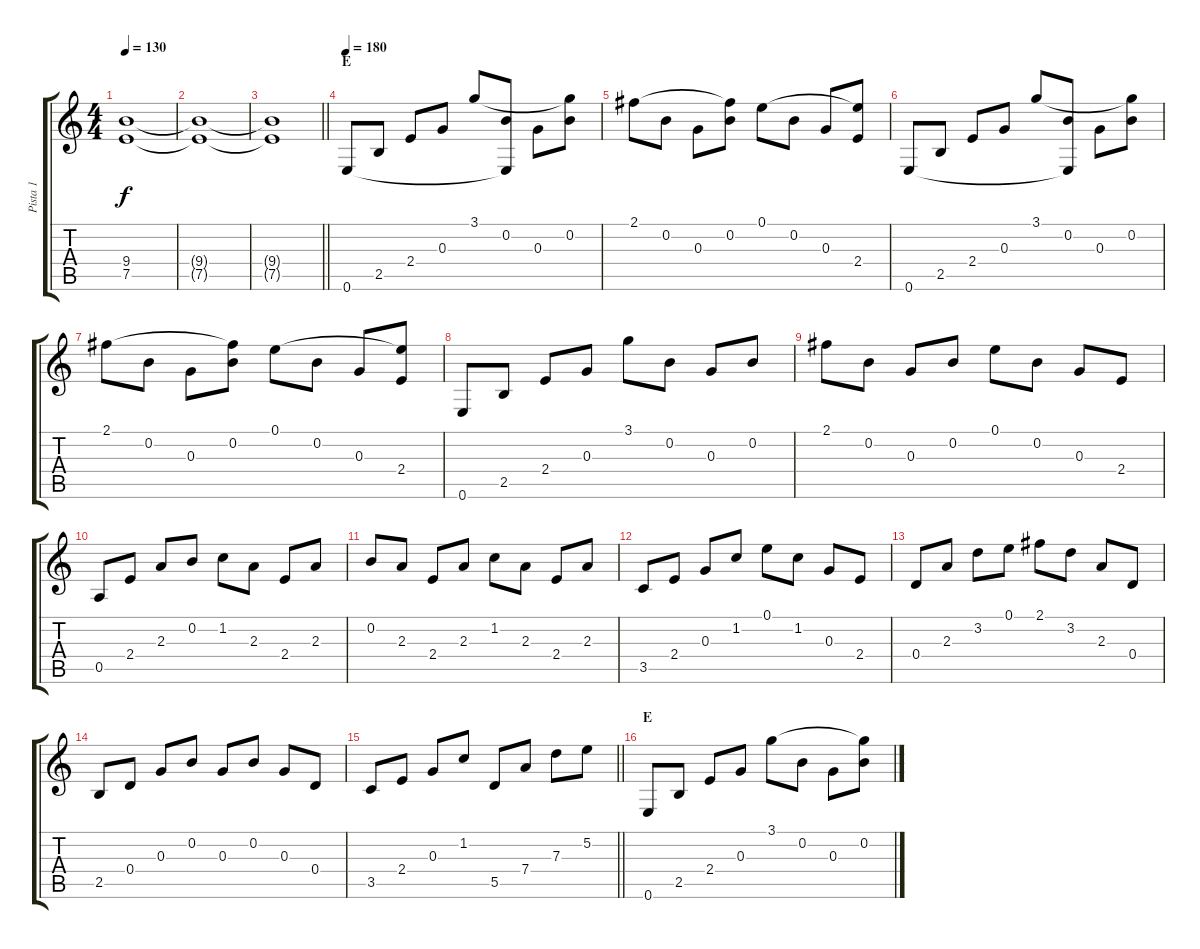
\track ("Pista 1" "Pista 1") {instrument distortionguitar}
\staff {score tabs}
\tuning (E4 B3 G3 D3 A2 E2) {hide}
\ts (4 4)
\tempo 130
\clef g2
\ks c
(9.4 7.5).1{dy f} |
(9.4{t} 7.5{t}).1 |
\barLineRight lightlight
(9.4{t} 7.5{t}).1 |
\section ("" "E")
\tempo 180
0.6.8{instrument electricguitarclean} 2.5.8 2.4.8 0.3.8 3.1.8 (0.2 0.6{t}).8 0.3.8 (3.1{t} 0.2).8 |
2.1.8 0.2.8 0.3.8 (2.1{t} 0.2).8 0.1.8 0.2.8 0.3.8 (0.1{t} 2.4).8 |
0.6.8 2.5.8 2.4.8 0.3.8 3.1.8 (0.2 0.6{t}).8 0.3.8 (3.1{t} 0.2).8 |
2.1.8 0.2.8 0.3.8 (2.1{t} 0.2).8 0.1.8 0.2.8 0.3.8 (0.1{t} 2.4).8 |
0.6.8 2.5.8 2.4.8 0.3.8 3.1.8 0.2.8 0.3.8 0.2.8 |
2.1.8 0.2.8 0.3.8 0.2.8 0.1.8 0.2.8 0.3.8 2.4.8 |
0.5.8 2.4.8 2.3.8 0.2.8 1.2.8 2.3.8 2.4.8 2.3.8 |
0.2.8 2.3.8 2.4.8 2.3.8 1.2.8 2.3.8 2.4.8 2.3.8 |
3.5.8 2.4.8 0.3.8 1.2.8 0.1.8 1.2.8 0.3.8 2.4.8 |
0.4.8 2.3.8 3.2.8 0.1.8 2.1.8 3.2.8 2.3.8 0.4.8 |
2.5.8 0.4.8 0.3.8 0.2.8 0.3.8 0.2.8 0.3.8 0.4.8 |
\barLineRight lightlight
3.5.8 2.4.8 0.3.8 1.2.8 5.5.8 7.4.8 7.3.8 5.2.8 |
\section ("" "E")
0.6.8 2.5.8 2.4.8 0.3.8 3.1.8 0.2.8 0.3.8 (3.1{t} 0.2).8
